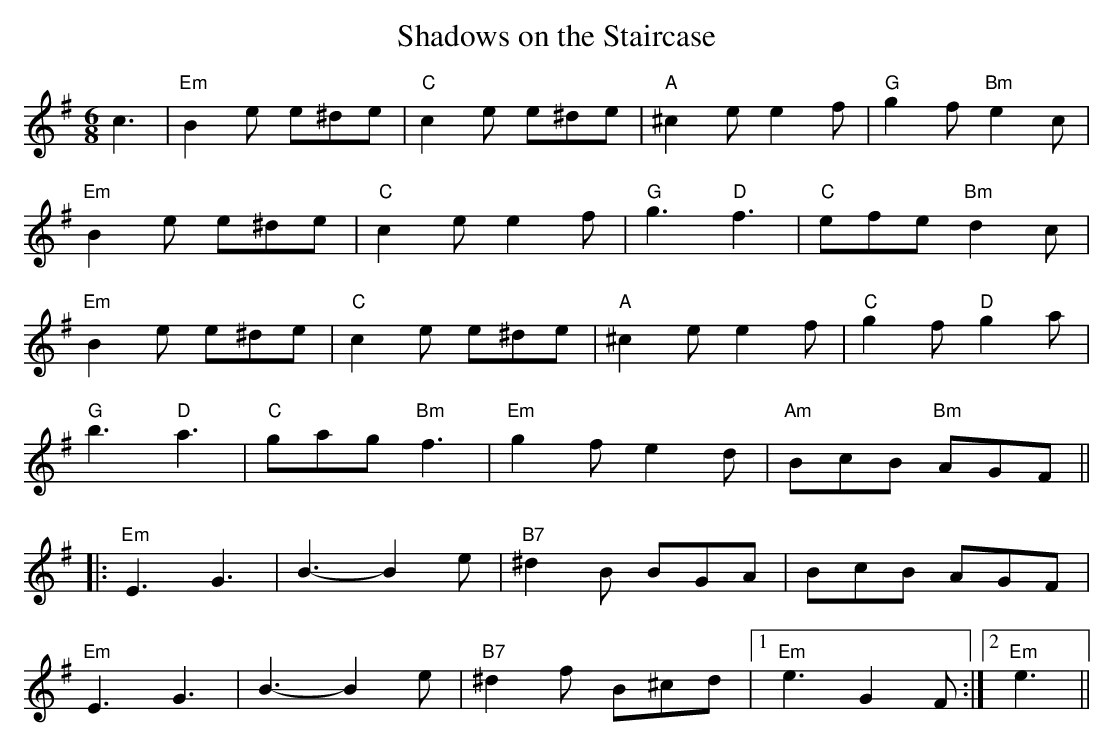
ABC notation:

X:1
T: Shadows on the Staircase
M: 6/8
L: 1/8
K: Em
c3|\
"Em"B2e e^de|"C"c2e e^de|"A"^c2e e2f|"G"g2f "Bm"e2c|
"Em"B2e e^de|"C"c2e e2f|"G"g3 "D"f3|"C"efe "Bm"d2c|
"Em"B2e e^de|"C"c2e e^de|"A"^c2e e2f|"C"g2f "D"g2a|
"G"b3 "D"a3|"C"gag "Bm"f3|"Em"g2f e2d|"Am"BcB "Bm"AGF||
|:\
"Em"E3 G3|B3- B2e|"B7"^d2B BGA|BcB AGF|
"Em"E3 G3|B3- B2e|"B7"^d2f B^cd|1"Em"e3 G2F:|2"Em"e3||
